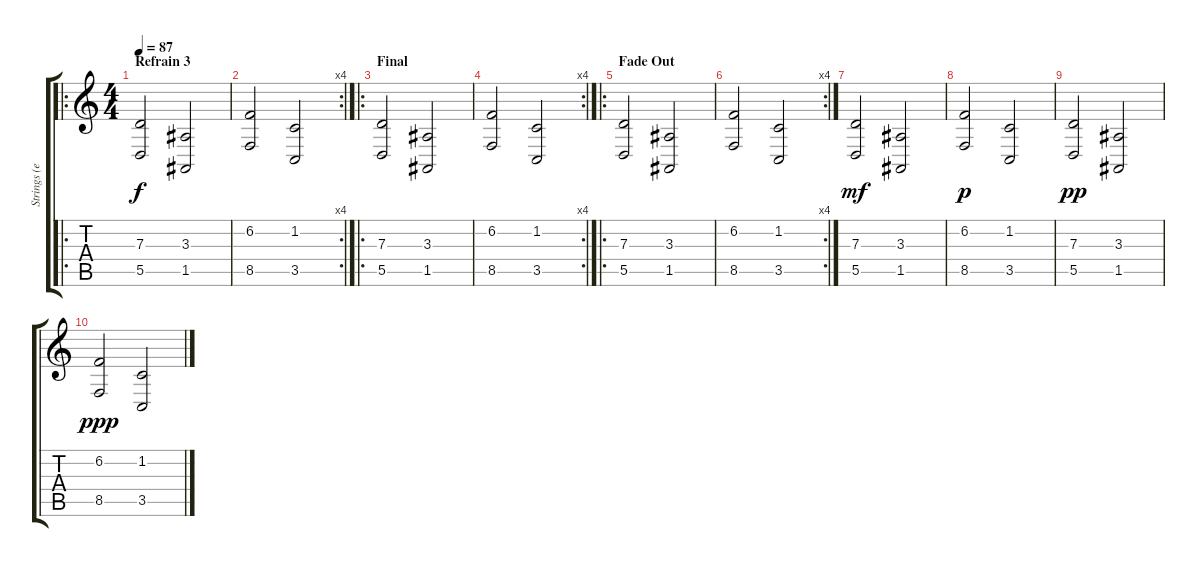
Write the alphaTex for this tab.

\track ("Strings (en fond)" "Strings (e") {instrument stringensemble1}
\staff {score tabs}
\tuning (E4 B3 G3 D3 A2 E2) {hide}
\ro
\ts (4 4)
\section ("" "Refrain 3")
\tempo 87
\clef g2
\ks c
(7.3 5.5).2{dy f} (3.3 1.5).2 |
\rc 4
(6.2 8.5).2 (1.2 3.5).2 |
\ro
\section ("" "Final")
(7.3 5.5).2 (3.3 1.5).2 |
\rc 4
(6.2 8.5).2 (1.2 3.5).2 |
\ro
\section ("" "Fade Out")
(7.3 5.5).2 (3.3 1.5).2 |
\rc 4
(6.2 8.5).2 (1.2 3.5).2 |
(7.3 5.5).2{dy mf volume 0} (3.3 1.5).2 |
(6.2 8.5).2{dy p} (1.2 3.5).2 |
(7.3 5.5).2{dy pp} (3.3 1.5).2 |
(6.2 8.5).2{dy ppp} (1.2 3.5).2
